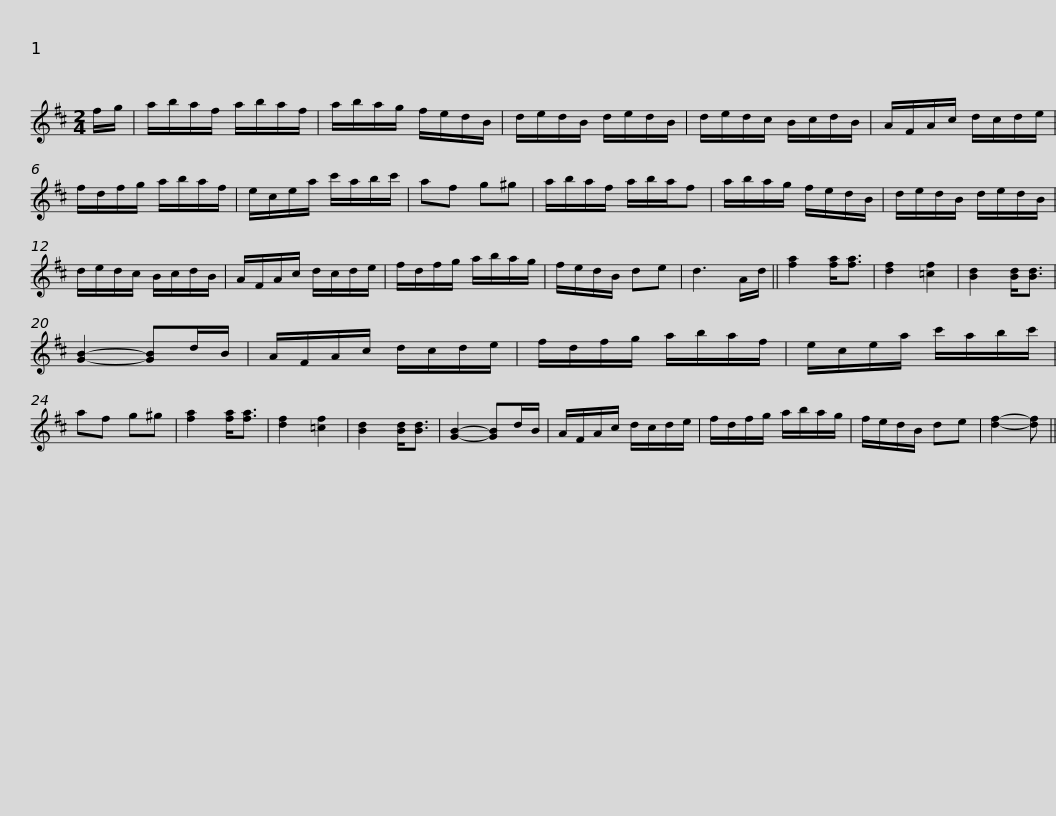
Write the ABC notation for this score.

X:1
L:1/8
M:2/4
I:linebreak $
K:D
V:1 treble
V:1
 f/g/ | a/b/a/f/ a/b/a/f/ | a/b/a/g/ f/e/d/B/ | d/e/d/B/ d/e/d/B/ | d/e/d/c/ B/c/d/B/ | %5
 A/F/A/c/ d/c/d/e/ |$ f/d/f/g/ a/b/a/f/ | e/c/e/a/ c'/a/b/c'/ | af g^g | a/b/a/f/ a/b/a/f | %10
 a/b/a/g/ f/e/d/B/ |$ d/e/d/B/ d/e/d/B/ | d/e/d/c/ B/c/d/B/ | A/F/A/c/ d/c/d/e/ | f/d/f/g/ a/b/a/g/ | %15
 f/e/d/B/ de | d3 A/d/ || [fa]2 [fa]<[fa] |$ [df]2 [=cf]2 | [Bd]2 [Bd]<[Bd] | %20
 [GB]2- [GB]d/B/ | A/F/A/c/ d/c/d/e/ | f/d/f/g/ a/b/a/f/ | e/c/e/a/ c'/a/b/c'/ | af g^g | %25
 [fa]2 [fa]<[fa] |$ [df]2 [=cf]2 | [Bd]2 [Bd]<[Bd] | [GB]2- [GB]d/B/ | A/F/A/c/ d/c/d/e/ | %30
 f/d/f/g/ a/b/a/g/ | f/e/d/B/ de | [df]2- [df] || %33
